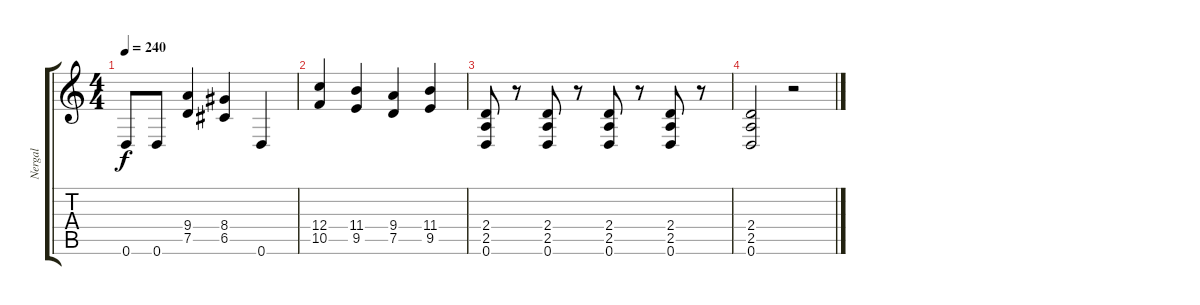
\track ("Nergal" "Nergal") {instrument distortionguitar}
\staff {score tabs}
\tuning (D4 A3 F3 C3 G2 D2) {hide}
\ts (4 4)
\tempo 240
\clef g2
\ks c
0.6.8{dy f} 0.6.8 (9.4 7.5).4 (8.4 6.5).4 0.6.4 |
(12.4 10.5).4 (11.4 9.5).4 (9.4 7.5).4 (11.4 9.5).4 |
(2.4 2.5 0.6).8 r.8 (2.4 2.5 0.6).8 r.8 (2.4 2.5 0.6).8 r.8 (2.4 2.5 0.6).8 r.8 |
(2.4 2.5 0.6).2 r.2
